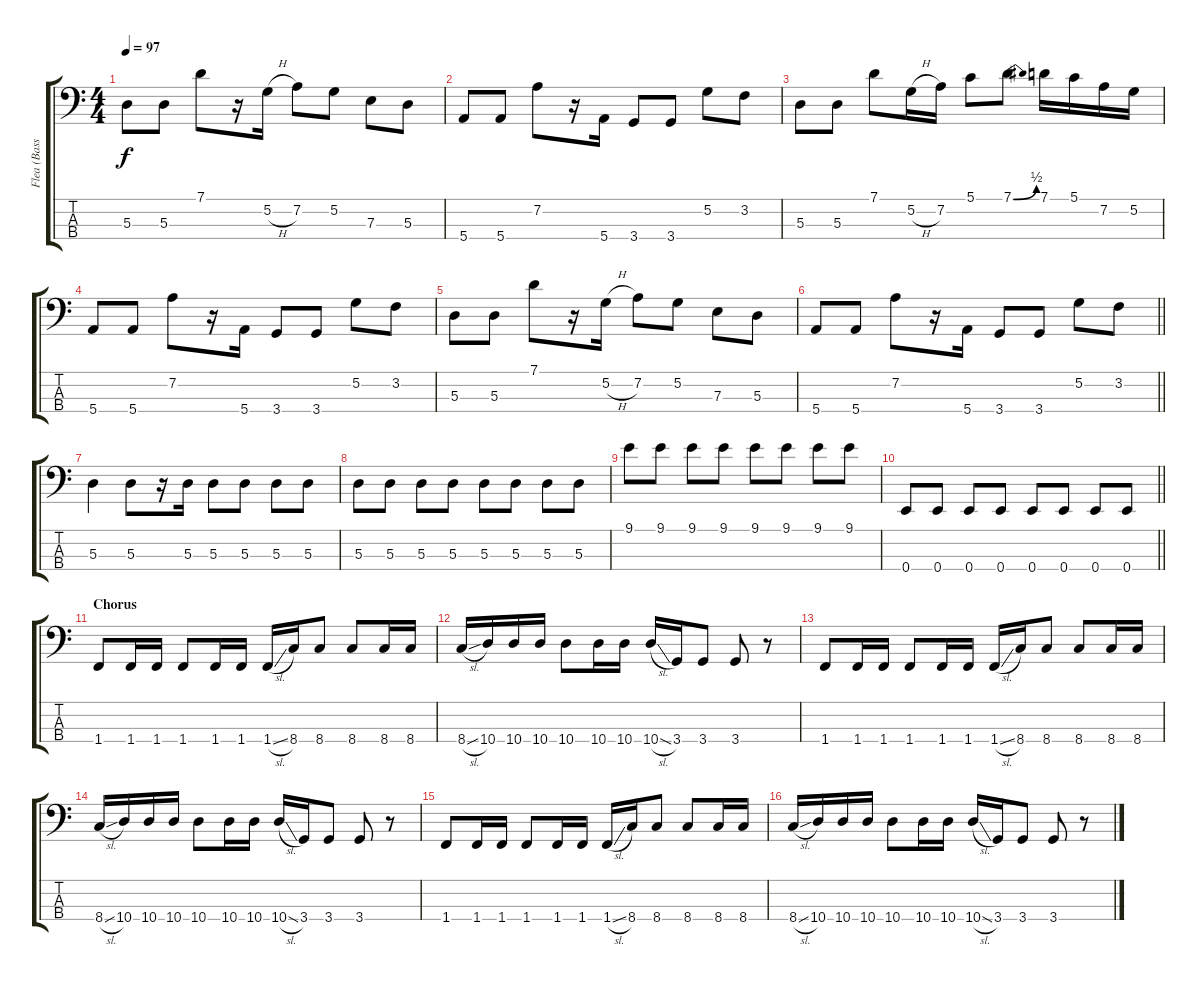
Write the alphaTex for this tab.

\track ("Flea (Bass)" "Flea (Bass") {instrument electricbassfinger}
\staff {score tabs}
\tuning (G2 D2 A1 E1) {hide}
\ts (4 4)
\tempo 97
\clef f4
\ks c
5.3.8{dy f} 5.3.8 7.1.8 r.16 5.2{h}.16 7.2.8 5.2.8 7.3.8 5.3.8 |
5.4.8 5.4.8 7.2.8 r.16 5.4.16 3.4.8 3.4.8 5.2.8 3.2.8 |
5.3.8 5.3.8 7.1.8 5.2{h}.16 7.2.16 5.1.8 7.1{be (bend 0 0 60 2)}.8 7.1.16 5.1.16 7.2.16 5.2.16 |
5.4.8 5.4.8 7.2.8 r.16 5.4.16 3.4.8 3.4.8 5.2.8 3.2.8 |
5.3.8 5.3.8 7.1.8 r.16 5.2{h}.16 7.2.8 5.2.8 7.3.8 5.3.8 |
\barLineRight lightlight
5.4.8 5.4.8 7.2.8 r.16 5.4.16 3.4.8 3.4.8 5.2.8 3.2.8 |
5.3.4 5.3.8 r.16 5.3.16 5.3.8 5.3.8 5.3.8 5.3.8 |
5.3.8 5.3.8 5.3.8 5.3.8 5.3.8 5.3.8 5.3.8 5.3.8 |
9.1.8 9.1.8 9.1.8 9.1.8 9.1.8 9.1.8 9.1.8 9.1.8 |
\barLineRight lightlight
0.4.8 0.4.8 0.4.8 0.4.8 0.4.8 0.4.8 0.4.8 0.4.8 |
\section ("" "Chorus")
1.4.8{volume 11} 1.4.16 1.4.16 1.4.8 1.4.16 1.4.16 1.4{sl}.16 8.4.16 8.4.8 8.4.8 8.4.16 8.4.16 |
8.4{sl}.16 10.4.16 10.4.16 10.4.16 10.4.8 10.4.16 10.4.16 10.4{sl}.16 3.4.16 3.4.8 3.4.8 r.8 |
1.4.8 1.4.16 1.4.16 1.4.8 1.4.16 1.4.16 1.4{sl}.16 8.4.16 8.4.8 8.4.8 8.4.16 8.4.16 |
8.4{sl}.16 10.4.16 10.4.16 10.4.16 10.4.8 10.4.16 10.4.16 10.4{sl}.16 3.4.16 3.4.8 3.4.8 r.8 |
1.4.8 1.4.16 1.4.16 1.4.8 1.4.16 1.4.16 1.4{sl}.16 8.4.16 8.4.8 8.4.8 8.4.16 8.4.16 |
8.4{sl}.16 10.4.16 10.4.16 10.4.16 10.4.8 10.4.16 10.4.16 10.4{sl}.16 3.4.16 3.4.8 3.4.8 r.8
